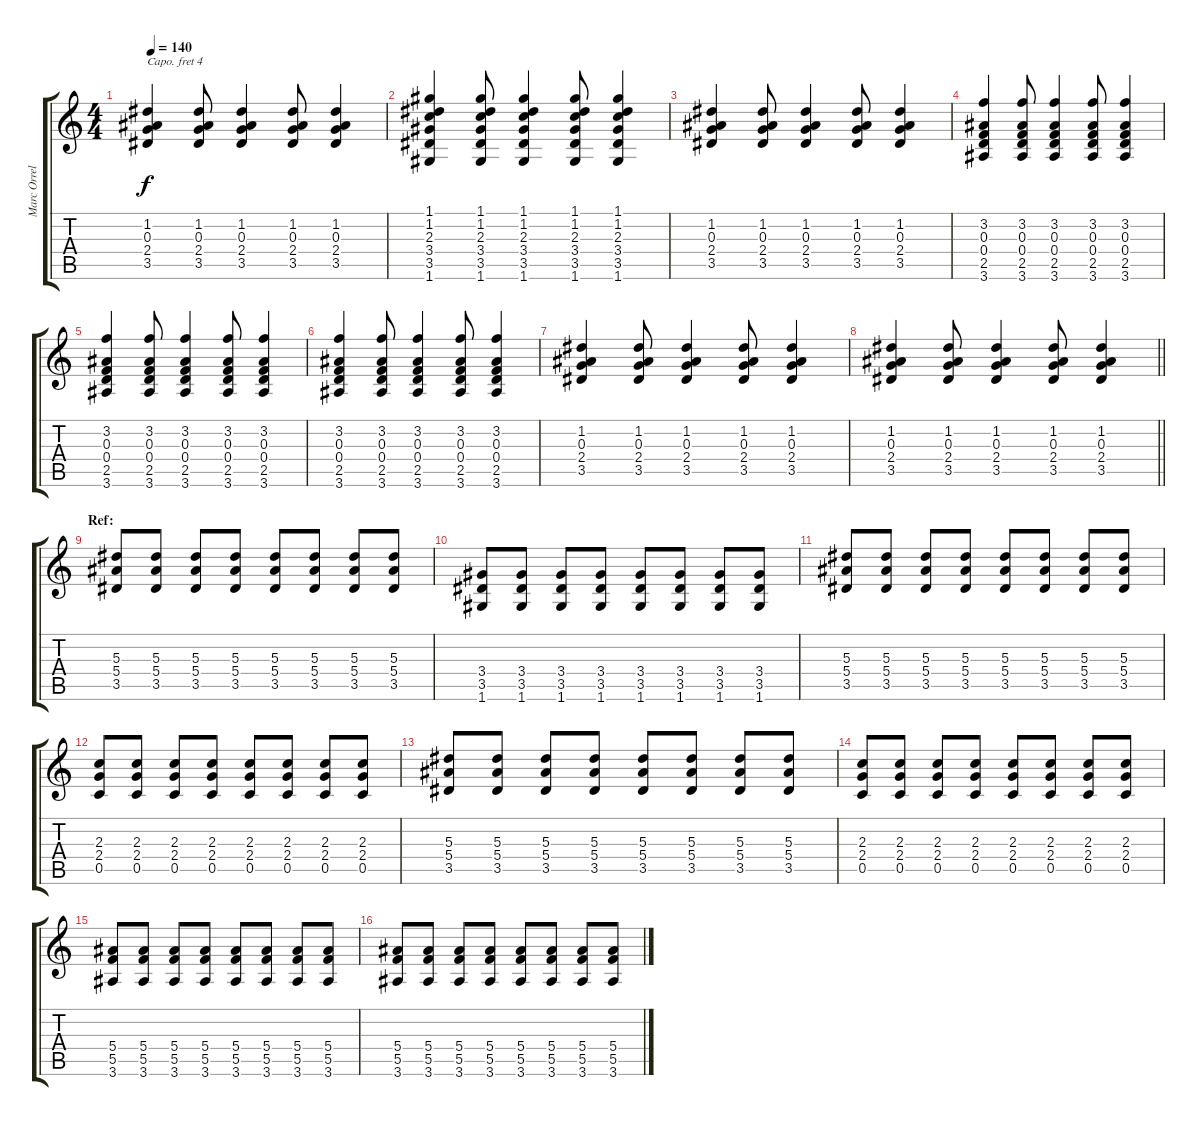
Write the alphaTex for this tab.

\track ("Marc Orrell" "Marc Orrel") {instrument overdrivenguitar}
\staff {score tabs}
\capo 4
\tuning (Eb4 Bb3 Gb3 Db3 Ab2 Eb2) {hide}
\ts (4 4)
\tempo 140
\clef g2
\ks c
(1.2 0.3 2.4 3.5).4{dy f} (1.2 0.3 2.4 3.5).8 (1.2 0.3 2.4 3.5).4 (1.2 0.3 2.4 3.5).8 (1.2 0.3 2.4 3.5).4 |
(1.1 1.2 2.3 3.4 3.5 1.6).4 (1.1 1.2 2.3 3.4 3.5 1.6).8 (1.1 1.2 2.3 3.4 3.5 1.6).4 (1.1 1.2 2.3 3.4 3.5 1.6).8 (1.1 1.2 2.3 3.4 3.5 1.6).4 |
(1.2 0.3 2.4 3.5).4 (1.2 0.3 2.4 3.5).8 (1.2 0.3 2.4 3.5).4 (1.2 0.3 2.4 3.5).8 (1.2 0.3 2.4 3.5).4 |
(3.2 0.3 0.4 2.5 3.6).4 (3.2 0.3 0.4 2.5 3.6).8 (3.2 0.3 0.4 2.5 3.6).4 (3.2 0.3 0.4 2.5 3.6).8 (3.2 0.3 0.4 2.5 3.6).4 |
(3.2 0.3 0.4 2.5 3.6).4 (3.2 0.3 0.4 2.5 3.6).8 (3.2 0.3 0.4 2.5 3.6).4 (3.2 0.3 0.4 2.5 3.6).8 (3.2 0.3 0.4 2.5 3.6).4 |
(3.2 0.3 0.4 2.5 3.6).4 (3.2 0.3 0.4 2.5 3.6).8 (3.2 0.3 0.4 2.5 3.6).4 (3.2 0.3 0.4 2.5 3.6).8 (3.2 0.3 0.4 2.5 3.6).4 |
(1.2 0.3 2.4 3.5).4 (1.2 0.3 2.4 3.5).8 (1.2 0.3 2.4 3.5).4 (1.2 0.3 2.4 3.5).8 (1.2 0.3 2.4 3.5).4 |
\barLineRight lightlight
(1.2 0.3 2.4 3.5).4 (1.2 0.3 2.4 3.5).8 (1.2 0.3 2.4 3.5).4 (1.2 0.3 2.4 3.5).8 (1.2 0.3 2.4 3.5).4 |
\section ("" "Ref:")
(5.3 5.4 3.5).8{volume 13 instrument overdrivenguitar} (5.3 5.4 3.5).8 (5.3 5.4 3.5).8 (5.3 5.4 3.5).8 (5.3 5.4 3.5).8 (5.3 5.4 3.5).8 (5.3 5.4 3.5).8 (5.3 5.4 3.5).8 |
(3.4 3.5 1.6).8 (3.4 3.5 1.6).8 (3.4 3.5 1.6).8 (3.4 3.5 1.6).8 (3.4 3.5 1.6).8 (3.4 3.5 1.6).8 (3.4 3.5 1.6).8 (3.4 3.5 1.6).8 |
(5.3 5.4 3.5).8 (5.3 5.4 3.5).8 (5.3 5.4 3.5).8 (5.3 5.4 3.5).8 (5.3 5.4 3.5).8 (5.3 5.4 3.5).8 (5.3 5.4 3.5).8 (5.3 5.4 3.5).8 |
(2.3 2.4 0.5).8 (2.3 2.4 0.5).8 (2.3 2.4 0.5).8 (2.3 2.4 0.5).8 (2.3 2.4 0.5).8 (2.3 2.4 0.5).8 (2.3 2.4 0.5).8 (2.3 2.4 0.5).8 |
(5.3 5.4 3.5).8 (5.3 5.4 3.5).8 (5.3 5.4 3.5).8 (5.3 5.4 3.5).8 (5.3 5.4 3.5).8 (5.3 5.4 3.5).8 (5.3 5.4 3.5).8 (5.3 5.4 3.5).8 |
(2.3 2.4 0.5).8 (2.3 2.4 0.5).8 (2.3 2.4 0.5).8 (2.3 2.4 0.5).8 (2.3 2.4 0.5).8 (2.3 2.4 0.5).8 (2.3 2.4 0.5).8 (2.3 2.4 0.5).8 |
(5.4 5.5 3.6).8 (5.4 5.5 3.6).8 (5.4 5.5 3.6).8 (5.4 5.5 3.6).8 (5.4 5.5 3.6).8 (5.4 5.5 3.6).8 (5.4 5.5 3.6).8 (5.4 5.5 3.6).8 |
(5.4 5.5 3.6).8 (5.4 5.5 3.6).8 (5.4 5.5 3.6).8 (5.4 5.5 3.6).8 (5.4 5.5 3.6).8 (5.4 5.5 3.6).8 (5.4 5.5 3.6).8 (5.4 5.5 3.6).8
